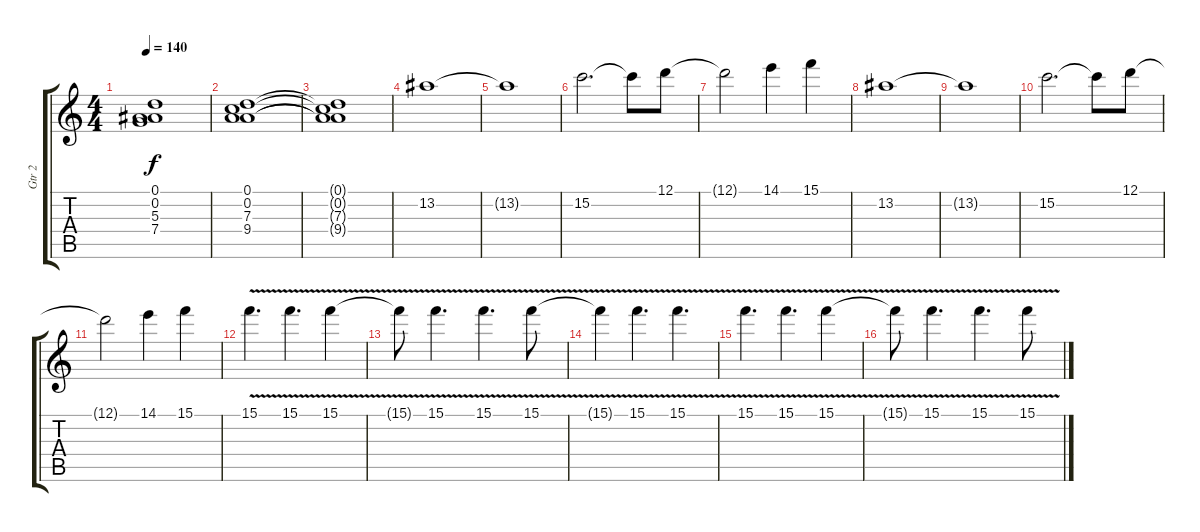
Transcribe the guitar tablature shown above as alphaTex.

\track ("Gtr 2" "Gtr 2") {instrument distortionguitar}
\staff {score tabs}
\tuning (D4 A3 F3 C3 G2 D2) {hide}
\ts (4 4)
\tempo 140
\clef g2
\ks c
(0.1{t} 0.2{t} 5.3{t} 7.4{t}).1{dy f} |
(0.1 0.2 7.3 9.4).1 |
(0.1{t} 0.2{t} 7.3{t} 9.4{t}).1 |
13.2.1 |
13.2{t}.1 |
15.2.2{d} 15.2{t}.8 12.1.8 |
12.1{t}.2 14.1.4 15.1.4 |
13.2.1 |
13.2{t}.1 |
15.2.2{d} 15.2{t}.8 12.1.8 |
12.1{t}.2 14.1.4 15.1.4 |
15.1{v}.4{d} 15.1{v}.4{d} 15.1{v}.4 |
15.1{t}.8 15.1{v}.4{d} 15.1{v}.4{d} 15.1{v}.8 |
15.1{t}.4 15.1{v}.4{d} 15.1{v}.4{d} |
15.1{v}.4{d} 15.1{v}.4{d} 15.1{v}.4 |
15.1{t}.8 15.1{v}.4{d} 15.1{v}.4{d} 15.1{v}.8
